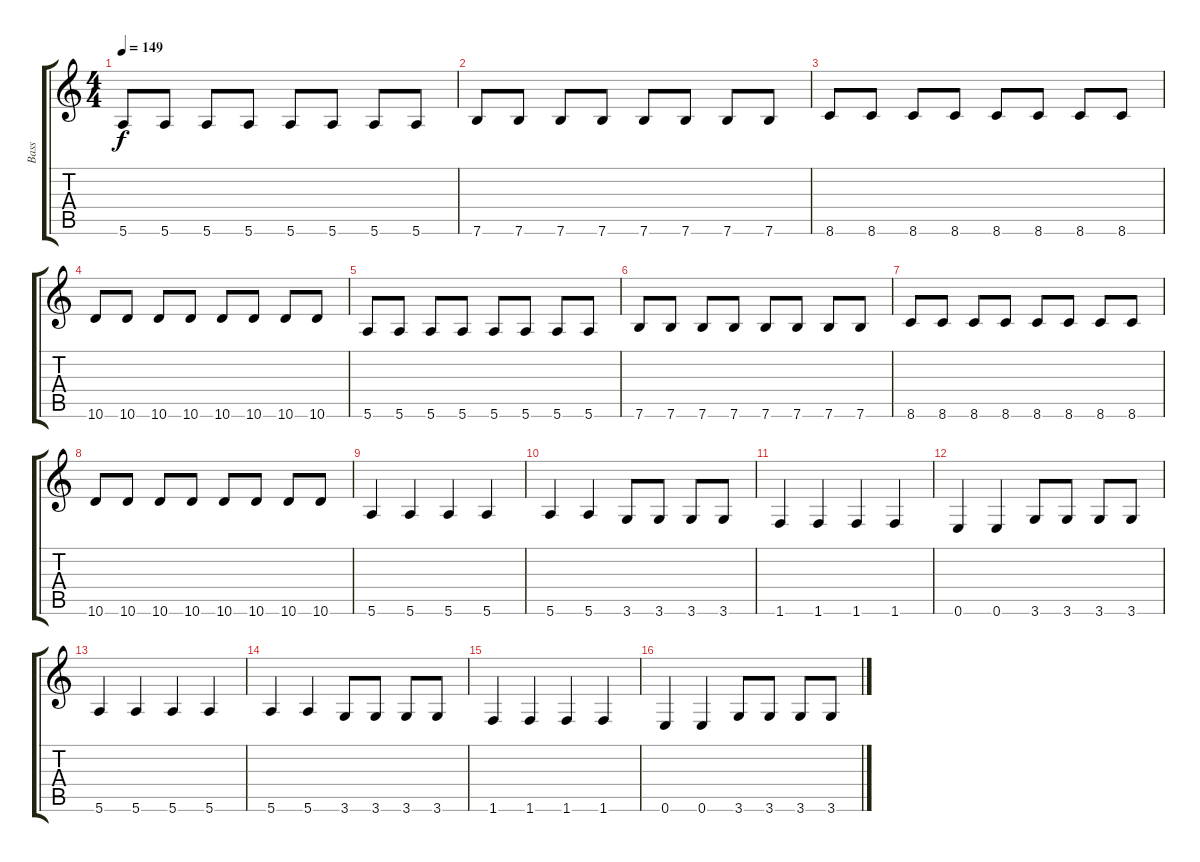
\track ("Bass" "Bass") {instrument acousticbass}
\staff {score tabs}
\tuning (E4 B3 G3 D3 A2 E2) {hide}
\ts (4 4)
\tempo 149
\clef g2
\ks c
5.6.8{dy f} 5.6.8 5.6.8 5.6.8 5.6.8 5.6.8 5.6.8 5.6.8 |
7.6.8 7.6.8 7.6.8 7.6.8 7.6.8 7.6.8 7.6.8 7.6.8 |
8.6.8 8.6.8 8.6.8 8.6.8 8.6.8 8.6.8 8.6.8 8.6.8 |
10.6.8 10.6.8 10.6.8 10.6.8 10.6.8 10.6.8 10.6.8 10.6.8 |
5.6.8 5.6.8 5.6.8 5.6.8 5.6.8 5.6.8 5.6.8 5.6.8 |
7.6.8 7.6.8 7.6.8 7.6.8 7.6.8 7.6.8 7.6.8 7.6.8 |
8.6.8 8.6.8 8.6.8 8.6.8 8.6.8 8.6.8 8.6.8 8.6.8 |
10.6.8 10.6.8 10.6.8 10.6.8 10.6.8 10.6.8 10.6.8 10.6.8 |
5.6.4 5.6.4 5.6.4 5.6.4 |
5.6.4 5.6.4 3.6.8 3.6.8 3.6.8 3.6.8 |
1.6.4 1.6.4 1.6.4 1.6.4 |
0.6.4 0.6.4 3.6.8 3.6.8 3.6.8 3.6.8 |
5.6.4 5.6.4 5.6.4 5.6.4 |
5.6.4 5.6.4 3.6.8 3.6.8 3.6.8 3.6.8 |
1.6.4 1.6.4 1.6.4 1.6.4 |
0.6.4 0.6.4 3.6.8 3.6.8 3.6.8 3.6.8
